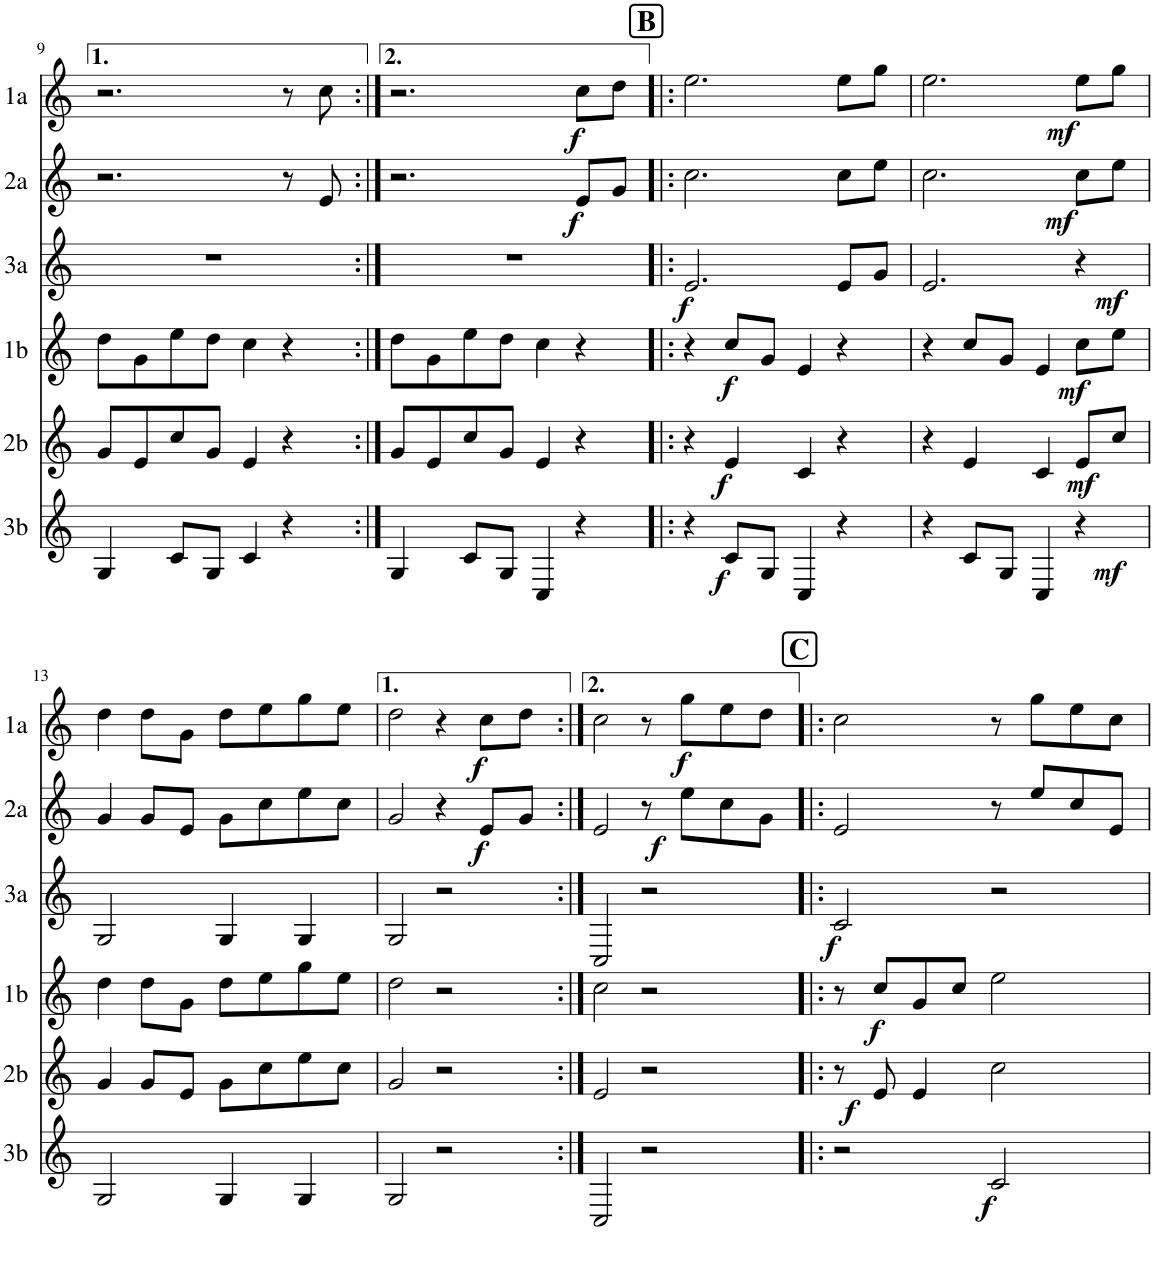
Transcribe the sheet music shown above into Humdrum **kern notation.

**kern	**dynam	**kern	**dynam	**kern	**dynam	**kern	**dynam	**kern	**dynam	**kern	**dynam
*part6	*part6	*part5	*part5	*part4	*part4	*part3	*part3	*part2	*part2	*part1	*part1
*staff6	*staff6	*staff5	*staff5	*staff4	*staff4	*staff3	*staff3	*staff2	*staff2	*staff1	*staff1
*I"Cor 3b	*	*I"Cor 2b	*	*I"Cor 1b	*	*I"Cor 3a	*	*I"Cor 2a	*	*I"Cor 1a	*
*I'3b	*	*I'2b	*	*I'1b	*	*I'3a	*	*I'2a	*	*I'1a	*
!!LO:PB:g=z
*clefG2	*	*clefG2	*	*clefG2	*	*clefG2	*	*clefG2	*	*clefG2	*
*Trd4c7	*	*Trd4c7	*	*Trd4c7	*	*Trd4c7	*	*Trd4c7	*	*Trd4c7	*
*k[]	*	*k[]	*	*k[]	*	*k[]	*	*k[]	*	*k[]	*
*M4/4	*	*M4/4	*	*M4/4	*	*M4/4	*	*M4/4	*	*M4/4	*
=9	=9	=9	=9	=9	=9	=9	=9	=9	=9	=9	=9
4G/	.	8g/L	.	8dd\L	.	1r	.	2.r	.	2.r	.
.	.	8e/	.	8g\	.	.	.	.	.	.	.
8c/L	.	8cc/	.	8ee\	.	.	.	.	.	.	.
8G/J	.	8g/J	.	8dd\J	.	.	.	.	.	.	.
4c/	.	4e/	.	4cc\	.	.	.	.	.	.	.
4r	.	4r	.	4r	.	.	.	8r	.	8r	.
.	.	.	.	.	.	.	.	8e/	.	8cc\	.
=10:|!	=10:|!	=10:|!	=10:|!	=10:|!	=10:|!	=10:|!	=10:|!	=10:|!	=10:|!	=10:|!	=10:|!
4G/	.	8g/L	.	8dd\L	.	1r	.	2.r	.	2.r	.
.	.	8e/	.	8g\	.	.	.	.	.	.	.
8c/L	.	8cc/	.	8ee\	.	.	.	.	.	.	.
8G/J	.	8g/J	.	8dd\J	.	.	.	.	.	.	.
4C/	.	4e/	.	4cc\	.	.	.	.	.	.	.
!	!	!	!	!	!	!	!	!	!LO:DY:b	!	!LO:DY:b
4r	.	4r	.	4r	.	.	.	8e/L	f	8cc\L	f
.	.	.	.	.	.	.	.	8g/J	.	8dd\J	.
!!LO:REH:place=s1:a:B:cj:fs=14:t=B
=11!|:	=11!|:	=11!|:	=11!|:	=11!|:	=11!|:	=11!|:	=11!|:	=11!|:	=11!|:	=11!|:	=11!|:
!	!	!	!	!	!	!	!LO:DY:b	!	!	!	!
4r	.	4r	.	4r	.	2.e/	f	2.cc\	.	2.ee\	.
!	!LO:DY:b	!	!LO:DY:b	!	!LO:DY:b	!	!	!	!	!	!
8c/L	f	4e/	f	8cc/L	f	.	.	.	.	.	.
8G/J	.	.	.	8g/J	.	.	.	.	.	.	.
4C/	.	4c/	.	4e/	.	.	.	.	.	.	.
4r	.	4r	.	4r	.	8e/L	.	8cc\L	.	8ee\L	.
.	.	.	.	.	.	8g/J	.	8ee\J	.	8gg\J	.
=12	=12	=12	=12	=12	=12	=12	=12	=12	=12	=12	=12
4r	.	4r	.	4r	.	2.e/	.	2.cc\	.	2.ee\	.
8c/L	.	4e/	.	8cc/L	.	.	.	.	.	.	.
8G/J	.	.	.	8g/J	.	.	.	.	.	.	.
4C/	.	4c/	.	4e/	.	.	.	.	.	.	.
!	!LO:DY:b	!	!LO:DY:b	!	!LO:DY:b	!	!LO:DY:b	!	!LO:DY:b	!	!LO:DY:b
4r	mf	8e/L	mf	8cc\L	mf	4r	mf	8cc\L	mf	8ee\L	mf
.	.	8cc/J	.	8ee\J	.	.	.	8ee\J	.	8gg\J	.
!!LO:LB:g=z
=13	=13	=13	=13	=13	=13	=13	=13	=13	=13	=13	=13
2G/	.	4g/	.	4dd\	.	2G/	.	4g/	.	4dd\	.
.	.	8g/L	.	8dd\L	.	.	.	8g/L	.	8dd\L	.
.	.	8e/J	.	8g\J	.	.	.	8e/J	.	8g\J	.
4G/	.	8g\L	.	8dd\L	.	4G/	.	8g\L	.	8dd\L	.
.	.	8cc\	.	8ee\	.	.	.	8cc\	.	8ee\	.
4G/	.	8ee\	.	8gg\	.	4G/	.	8ee\	.	8gg\	.
.	.	8cc\J	.	8ee\J	.	.	.	8cc\J	.	8ee\J	.
=14	=14	=14	=14	=14	=14	=14	=14	=14	=14	=14	=14
2G/	.	2g/	.	2dd\	.	2G/	.	2g/	.	2dd\	.
2r	.	2r	.	2r	.	2r	.	4r	.	4r	.
!	!	!	!	!	!	!	!	!	!LO:DY:b	!	!LO:DY:b
.	.	.	.	.	.	.	.	8e/L	f	8cc\L	f
.	.	.	.	.	.	.	.	8g/J	.	8dd\J	.
=15:|!	=15:|!	=15:|!	=15:|!	=15:|!	=15:|!	=15:|!	=15:|!	=15:|!	=15:|!	=15:|!	=15:|!
2C/	.	2e/	.	2cc\	.	2C/	.	2e/	.	2cc\	.
!	!	!	!	!	!	!	!	!	!LO:DY:b	!	!
2r	.	2r	.	2r	.	2r	.	8r	f	8r	.
!	!	!	!	!	!	!	!	!	!	!	!LO:DY:b
.	.	.	.	.	.	.	.	8ee\L	.	8gg\L	f
.	.	.	.	.	.	.	.	8cc\	.	8ee\	.
.	.	.	.	.	.	.	.	8g\J	.	8dd\J	.
!!LO:REH:place=s1:a:B:cj:fs=14:t=C
=16!|:	=16!|:	=16!|:	=16!|:	=16!|:	=16!|:	=16!|:	=16!|:	=16!|:	=16!|:	=16!|:	=16!|:
!	!	!	!LO:DY:b	!	!	!	!LO:DY:b	!	!	!	!
2r	.	8r	f	8r	.	2c/	f	2e/	.	2cc\	.
!	!	!	!	!	!LO:DY:b	!	!	!	!	!	!
.	.	8e/	.	8cc/L	f	.	.	.	.	.	.
.	.	4e/	.	8g/	.	.	.	.	.	.	.
.	.	.	.	8cc/J	.	.	.	.	.	.	.
!	!LO:DY:b	!	!	!	!	!	!	!	!	!	!
2c/	f	2cc\	.	2ee\	.	2r	.	8r	.	8r	.
.	.	.	.	.	.	.	.	8ee/L	.	8gg\L	.
.	.	.	.	.	.	.	.	8cc/	.	8ee\	.
.	.	.	.	.	.	.	.	8e/J	.	8cc\J	.
=	=	=	=	=	=	=	=	=	=	=	=
*-	*-	*-	*-	*-	*-	*-	*-	*-	*-	*-	*-
